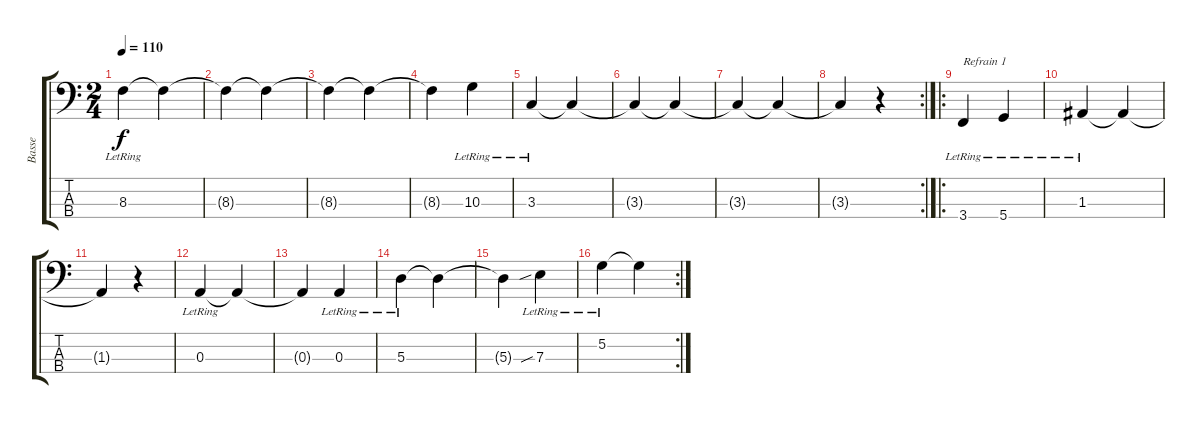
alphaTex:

\track ("Basse" "Basse") {instrument electricbassfinger}
\staff {score tabs}
\tuning (G2 D2 A1 D1) {hide}
\ts (2 4)
\tempo 110
\clef f4
\ks c
8.3{lr}.4{dy f} 8.3{t}.4 |
8.3{t}.4 8.3{t}.4 |
8.3{t}.4 8.3{t}.4 |
8.3{t}.4 10.3{lr}.4 |
3.3{lr}.4 3.3{t}.4 |
3.3{t}.4 3.3{t}.4 |
3.3{t}.4 3.3{t}.4 |
\rc 2
3.3{t}.4 r.4 |
\ro
3.4{lr}.4{txt "Refrain 1"} 5.4{lr}.4 |
1.3{lr}.4 1.3{t}.4 |
1.3{t}.4 r.4 |
0.3{lr}.4 0.3{t}.4 |
0.3{t}.4 0.3{lr}.4 |
5.3{lr}.4 5.3{t}.4 |
5.3{t}.4 7.3{sib lr}.4 |
\rc 2
5.2{lr}.4 5.2{t}.4
